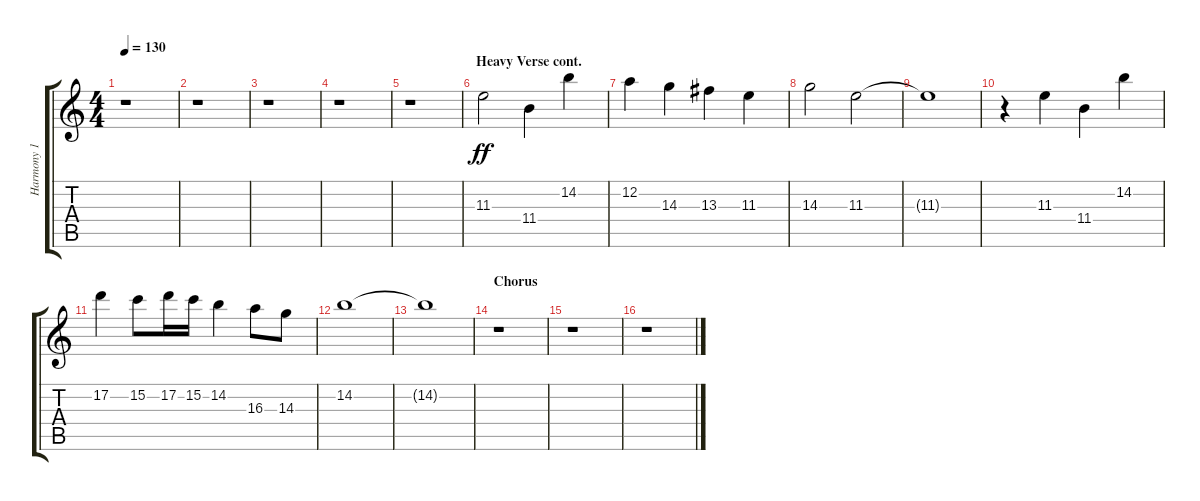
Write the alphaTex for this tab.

\track ("Harmony 1" "Harmony 1") {instrument overdrivenguitar}
\staff {score tabs}
\tuning (D4 A3 F3 C3 G2 C2) {hide}
\ts (4 4)
\tempo 130
\clef g2
\ks aminor
r.1{dy ff} |
r.1 |
r.1 |
r.1 |
r.1 |
\section ("" "Heavy Verse cont.")
11.3.2 11.4.4 14.2.4 |
12.2.4 14.3.4 13.3.4 11.3.4 |
14.3.2 11.3.2 |
11.3{t}.1 |
r.4 11.3.4 11.4.4 14.2.4 |
17.2.4 15.2.8 17.2.16 15.2.16 14.2.4 16.3.8 14.3.8 |
14.2.1 |
14.2{t}.1 |
\section ("" "Chorus")
r.1 |
r.1 |
r.1
